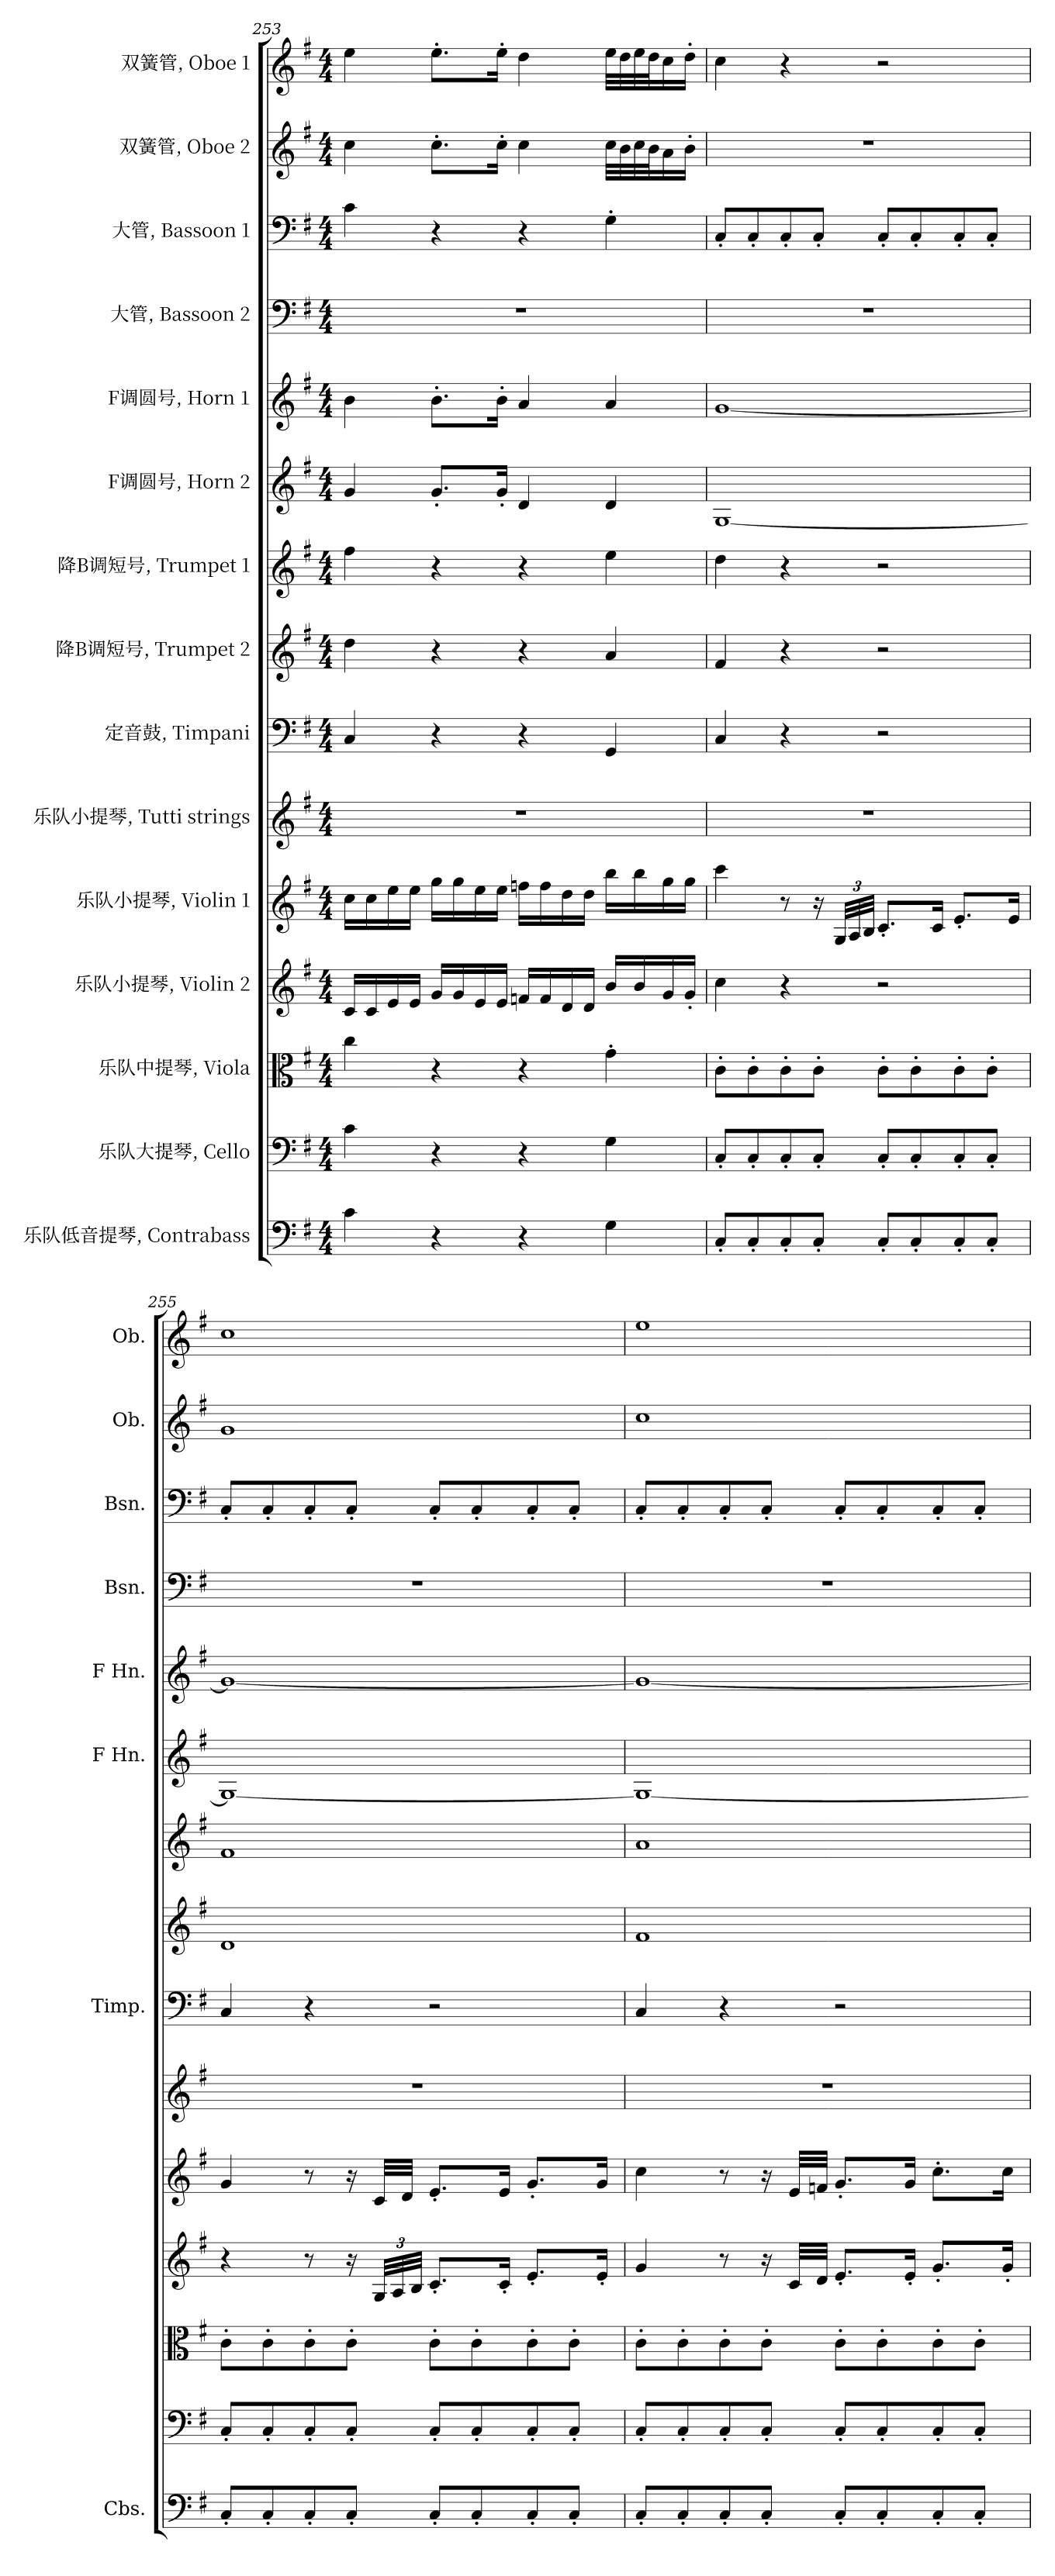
**kern	**kern	**kern	**kern	**kern	**kern	**kern	**kern	**kern	**kern	**kern	**kern	**kern	**kern	**kern
*part15	*part14	*part13	*part12	*part11	*part10	*part9	*part8	*part7	*part6	*part5	*part4	*part3	*part2	*part1
*staff15	*staff14	*staff13	*staff12	*staff11	*staff10	*staff9	*staff8	*staff7	*staff6	*staff5	*staff4	*staff3	*staff2	*staff1
*I"乐队低音提琴, Contrabass	*I"乐队大提琴, Cello	*I"乐队中提琴, Viola	*I"乐队小提琴, Violin 2	*I"乐队小提琴, Violin 1	*I"乐队小提琴, Tutti strings	*I"定音鼓, Timpani	*I"降B调短号, Trumpet 2	*I"降B调短号, Trumpet 1	*I"F调圆号, Horn 2	*I"F调圆号, Horn 1	*I"大管, Bassoon 2	*I"大管, Bassoon 1	*I"双簧管, Oboe 2	*I"双簧管, Oboe 1
*I'Cbs.	*	*	*	*	*	*I'Timp.	*	*	*I'F Hn.	*I'F Hn.	*I'Bsn.	*I'Bsn.	*I'Ob.	*I'Ob.
*clefF4	*clefF4	*clefC3	*clefG2	*clefG2	*clefG2	*clefF4	*clefG2	*clefG2	*clefG2	*clefG2	*clefF4	*clefF4	*clefG2	*clefG2
*ITrd7c12	*	*	*	*	*	*	*ITrd1c2	*ITrd1c2	*ITrd4c7	*ITrd4c7	*	*	*	*
*k[f#]	*k[f#]	*k[f#]	*k[f#]	*k[f#]	*k[f#]	*k[f#]	*k[b-]	*k[b-]	*k[]	*k[]	*k[f#]	*k[f#]	*k[f#]	*k[f#]
*M4/4	*M4/4	*M4/4	*M4/4	*M4/4	*M4/4	*M4/4	*M4/4	*M4/4	*M4/4	*M4/4	*M4/4	*M4/4	*M4/4	*M4/4
=253	=253	=253	=253	=253	=253	=253	=253	=253	=253	=253	=253	=253	=253	=253
4C\	4c\	4cc\	16c/LL	16cc\LL	1r	4C/	4cc\	4ee\	4c/	4e\	1r	4c\	4cc\	4ee\
.	.	.	16c/	16cc\	.	.	.	.	.	.	.	.	.	.
.	.	.	16e/	16ee\	.	.	.	.	.	.	.	.	.	.
.	.	.	16e/JJ	16ee\JJ	.	.	.	.	.	.	.	.	.	.
4r	4r	4r	16g/LL	16gg\LL	.	4r	4r	4r	8.c'/L	8.e'\L	.	4r	8.cc'\L	8.ee'\L
.	.	.	16g/	16gg\	.	.	.	.	.	.	.	.	.	.
.	.	.	16e/	16ee\	.	.	.	.	.	.	.	.	.	.
.	.	.	16e/JJ	16ee\JJ	.	.	.	.	16c'/Jk	16e'\Jk	.	.	16cc'\Jk	16ee'\Jk
4r	4r	4r	16fn/LL	16ffn\LL	.	4r	4r	4r	4G/	4d/	.	4r	4cc\	4dd\
.	.	.	16f/	16ff\	.	.	.	.	.	.	.	.	.	.
.	.	.	16d/	16dd\	.	.	.	.	.	.	.	.	.	.
.	.	.	16d/JJ	16dd\JJ	.	.	.	.	.	.	.	.	.	.
*	*	*	*	*	*	*	*	*	*	*	*	*	*	*MM151
4GG\	4G\	4g'\	16b/LL	16bb\LL	.	4GG/	4g/	4dd\	4G/	4d/	.	4G'\	32cc\LLL	32ee\LLL
.	.	.	.	.	.	.	.	.	.	.	.	.	32b\	32dd\
.	.	.	16b/	16bb\	.	.	.	.	.	.	.	.	32cc\	32ee\
.	.	.	.	.	.	.	.	.	.	.	.	.	32b\J	32dd\J
*	*	*	*	*	*	*	*	*	*	*	*	*	*	*MM143
.	.	.	16g/	16gg\	.	.	.	.	.	.	.	.	16a\	16cc\
.	.	.	16g'/JJ	16gg\JJ	.	.	.	.	.	.	.	.	16b'\JJ	16dd'\JJ
!!LO:PB:g=z
=254	=254	=254	=254	=254	=254	=254	=254	=254	=254	=254	=254	=254	=254	=254
*	*	*	*	*	*	*	*	*	*	*	*	*	*	*MM155
8CC'/L	8C'/L	8c'\L	4cc\	4ccc\	1r	4C/	4e/	4cc\	[1C	[1c	1r	8C'/L	1r	4cc\
8CC'/	8C'/	8c'\	.	.	.	.	.	.	.	.	.	8C'/	.	.
8CC'/	8C'/	8c'\	4r	8r	.	4r	4r	4r	.	.	.	8C'/	.	4r
8CC'/J	8C'/J	8c'\J	.	16r	.	.	.	.	.	.	.	8C'/J	.	.
*	*	*	*	*Xbrackettup	*	*	*	*	*	*	*	*	*	*
.	.	.	.	48G/LLL	.	.	.	.	.	.	.	.	.	.
.	.	.	.	48A/	.	.	.	.	.	.	.	.	.	.
.	.	.	.	48B/JJJ	.	.	.	.	.	.	.	.	.	.
8CC'/L	8C'/L	8c'\L	2r	8.c'/L	.	2r	2r	2r	.	.	.	8C'/L	.	2r
8CC'/	8C'/	8c'\	.	.	.	.	.	.	.	.	.	8C'/	.	.
.	.	.	.	16c/Jk	.	.	.	.	.	.	.	.	.	.
8CC'/	8C'/	8c'\	.	8.e'/L	.	.	.	.	.	.	.	8C'/	.	.
8CC'/J	8C'/J	8c'\J	.	.	.	.	.	.	.	.	.	8C'/J	.	.
.	.	.	.	16e/Jk	.	.	.	.	.	.	.	.	.	.
=255	=255	=255	=255	=255	=255	=255	=255	=255	=255	=255	=255	=255	=255	=255
8CC'/L	8C'/L	8c'\L	4r	4g/	1r	4C/	1c	1e	1C_	1c_	1r	8C'/L	1g	1cc
8CC'/	8C'/	8c'\	.	.	.	.	.	.	.	.	.	8C'/	.	.
8CC'/	8C'/	8c'\	8r	8r	.	4r	.	.	.	.	.	8C'/	.	.
8CC'/J	8C'/J	8c'\J	16r	16r	.	.	.	.	.	.	.	8C'/J	.	.
*	*	*	*Xbrackettup	*	*	*	*	*	*	*	*	*	*	*
.	.	.	48G/LLL	32c/LLL	.	.	.	.	.	.	.	.	.	.
.	.	.	48A/	.	.	.	.	.	.	.	.	.	.	.
.	.	.	.	32d/JJJ	.	.	.	.	.	.	.	.	.	.
.	.	.	48B/JJJ	.	.	.	.	.	.	.	.	.	.	.
8CC'/L	8C'/L	8c'\L	8.c'/L	8.e'/L	.	2r	.	.	.	.	.	8C'/L	.	.
8CC'/	8C'/	8c'\	.	.	.	.	.	.	.	.	.	8C'/	.	.
.	.	.	16c'/Jk	16e/Jk	.	.	.	.	.	.	.	.	.	.
8CC'/	8C'/	8c'\	8.e'/L	8.g'/L	.	.	.	.	.	.	.	8C'/	.	.
8CC'/J	8C'/J	8c'\J	.	.	.	.	.	.	.	.	.	8C'/J	.	.
.	.	.	16e'/Jk	16g/Jk	.	.	.	.	.	.	.	.	.	.
=256	=256	=256	=256	=256	=256	=256	=256	=256	=256	=256	=256	=256	=256	=256
8CC'/L	8C'/L	8c'\L	4g/	4cc\	1r	4C/	1e	1g	1C_	1c_	1r	8C'/L	1cc	1ee
8CC'/	8C'/	8c'\	.	.	.	.	.	.	.	.	.	8C'/	.	.
8CC'/	8C'/	8c'\	8r	8r	.	4r	.	.	.	.	.	8C'/	.	.
8CC'/J	8C'/J	8c'\J	16r	16r	.	.	.	.	.	.	.	8C'/J	.	.
.	.	.	32c/LLL	32e/LLL	.	.	.	.	.	.	.	.	.	.
.	.	.	32d/JJJ	32fn/JJJ	.	.	.	.	.	.	.	.	.	.
8CC'/L	8C'/L	8c'\L	8.e'/L	8.g'/L	.	2r	.	.	.	.	.	8C'/L	.	.
8CC'/	8C'/	8c'\	.	.	.	.	.	.	.	.	.	8C'/	.	.
.	.	.	16e'/Jk	16g/Jk	.	.	.	.	.	.	.	.	.	.
8CC'/	8C'/	8c'\	8.g'/L	8.cc'\L	.	.	.	.	.	.	.	8C'/	.	.
8CC'/J	8C'/J	8c'\J	.	.	.	.	.	.	.	.	.	8C'/J	.	.
.	.	.	16g'/Jk	16cc\Jk	.	.	.	.	.	.	.	.	.	.
=	=	=	=	=	=	=	=	=	=	=	=	=	=	=
*-	*-	*-	*-	*-	*-	*-	*-	*-	*-	*-	*-	*-	*-	*-
